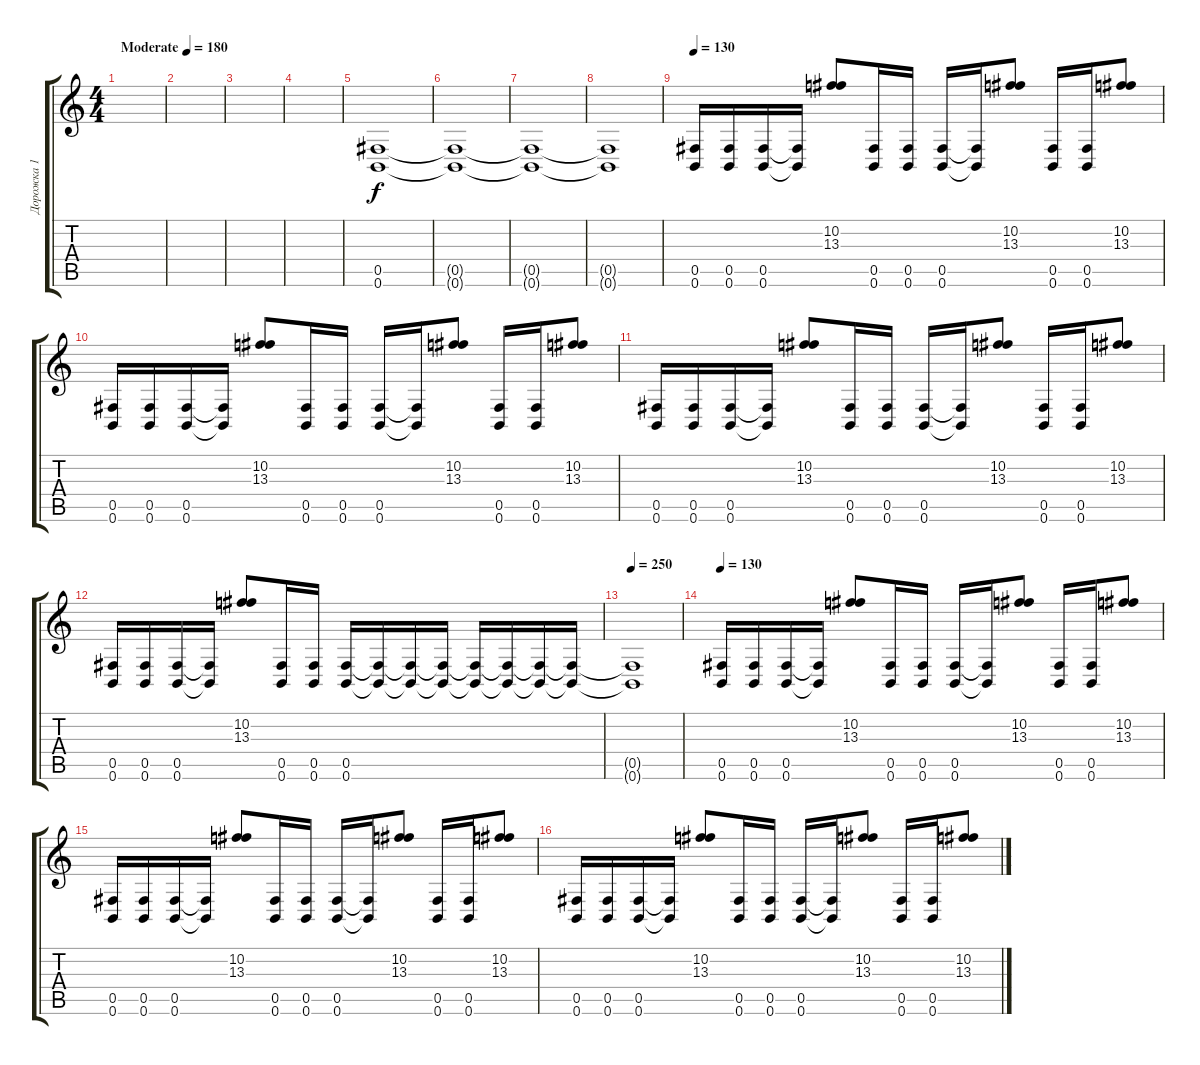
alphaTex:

\track ("Дорожка 1" "Дорожка 1") {instrument distortionguitar}
\staff {score tabs}
\tuning (Db4 Ab3 E3 B2 Gb2 B1) {hide}
\ts (4 4)
\tempo (180 "Moderate")
\clef g2
\ks c
|
|
|
|
(0.5 0.6).1 |
(0.5{t} 0.6{t}).1 |
(0.5{t} 0.6{t}).1 |
(0.5{t} 0.6{t}).1 |
\tempo 130
(0.5 0.6).16 (0.5 0.6).16 (0.5 0.6).16 (0.5{t} 0.6{t}).16 (10.2 13.3).8 (0.5 0.6).16 (0.5 0.6).16 (0.5 0.6).16 (0.5{t} 0.6{t}).16 (10.2 13.3).8 (0.5 0.6).16 (0.5 0.6).16 (10.2 13.3).8 |
(0.5 0.6).16 (0.5 0.6).16 (0.5 0.6).16 (0.5{t} 0.6{t}).16 (10.2 13.3).8 (0.5 0.6).16 (0.5 0.6).16 (0.5 0.6).16 (0.5{t} 0.6{t}).16 (10.2 13.3).8 (0.5 0.6).16 (0.5 0.6).16 (10.2 13.3).8 |
(0.5 0.6).16 (0.5 0.6).16 (0.5 0.6).16 (0.5{t} 0.6{t}).16 (10.2 13.3).8 (0.5 0.6).16 (0.5 0.6).16 (0.5 0.6).16 (0.5{t} 0.6{t}).16 (10.2 13.3).8 (0.5 0.6).16 (0.5 0.6).16 (10.2 13.3).8 |
(0.5 0.6).16 (0.5 0.6).16 (0.5 0.6).16 (0.5{t} 0.6{t}).16 (10.2 13.3).8 (0.5 0.6).16 (0.5 0.6).16 (0.5 0.6).16 (0.5{t} 0.6{t}).16 (0.5{t} 0.6{t}).16 (0.5{t} 0.6{t}).16 (0.5{t} 0.6{t}).16 (0.5{t} 0.6{t}).16 (0.5{t} 0.6{t}).16 (0.5{t} 0.6{t}).16 |
\tempo 250
(0.5{t} 0.6{t}).1 |
\tempo 130
(0.5 0.6).16 (0.5 0.6).16 (0.5 0.6).16 (0.5{t} 0.6{t}).16 (10.2 13.3).8 (0.5 0.6).16 (0.5 0.6).16 (0.5 0.6).16 (0.5{t} 0.6{t}).16 (10.2 13.3).8 (0.5 0.6).16 (0.5 0.6).16 (10.2 13.3).8 |
(0.5 0.6).16 (0.5 0.6).16 (0.5 0.6).16 (0.5{t} 0.6{t}).16 (10.2 13.3).8 (0.5 0.6).16 (0.5 0.6).16 (0.5 0.6).16 (0.5{t} 0.6{t}).16 (10.2 13.3).8 (0.5 0.6).16 (0.5 0.6).16 (10.2 13.3).8 |
(0.5 0.6).16 (0.5 0.6).16 (0.5 0.6).16 (0.5{t} 0.6{t}).16 (10.2 13.3).8 (0.5 0.6).16 (0.5 0.6).16 (0.5 0.6).16 (0.5{t} 0.6{t}).16 (10.2 13.3).8 (0.5 0.6).16 (0.5 0.6).16 (10.2 13.3).8
